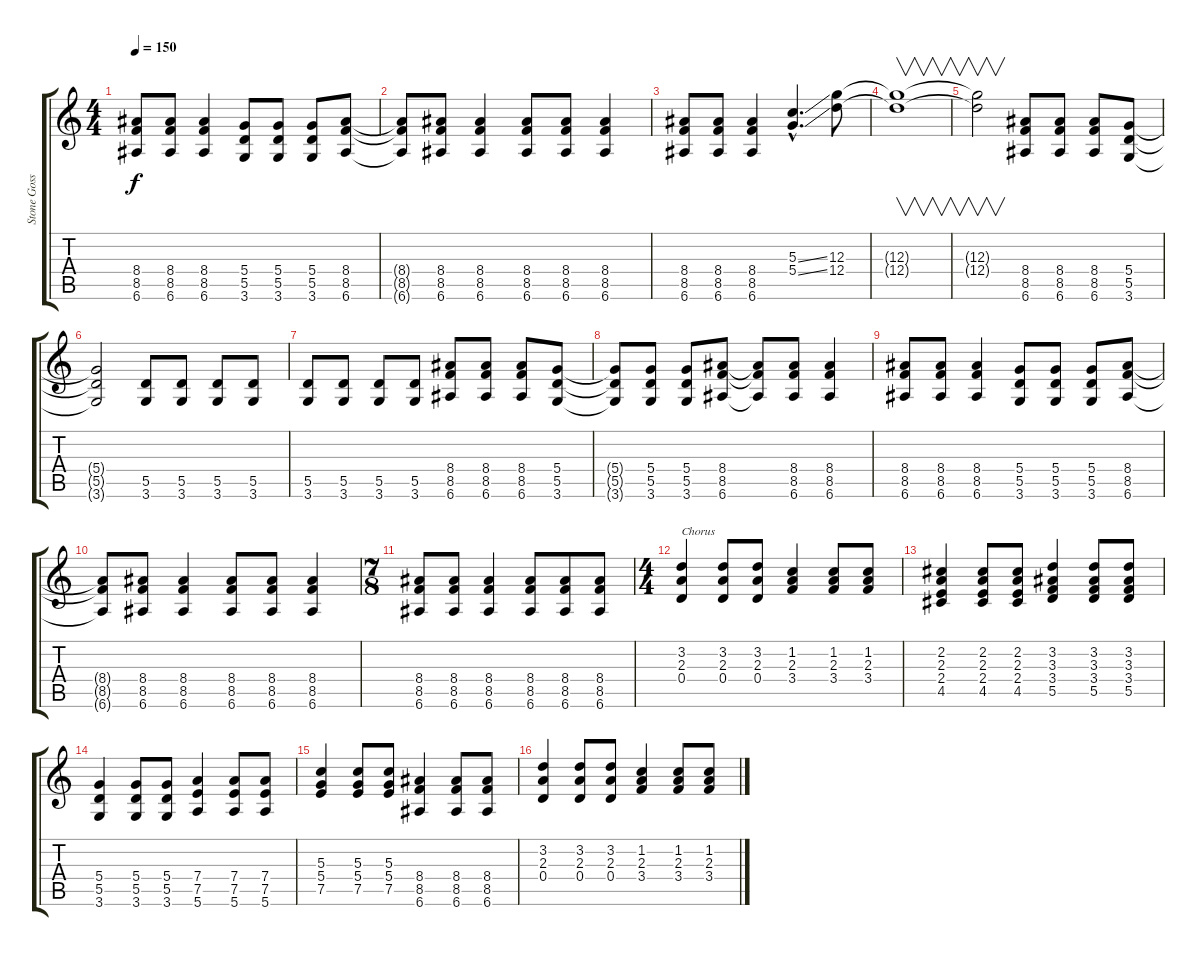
\track ("Stone Gossard" "Stone Goss") {instrument distortionguitar}
\staff {score tabs}
\tuning (E4 B3 G3 D3 A2 E2) {hide}
\ts (4 4)
\tempo 150
\clef g2
\ks c
(8.4 8.5 6.6).8{dy f} (8.4 8.5 6.6).8 (8.4 8.5 6.6).4 (5.4 5.5 3.6).8 (5.4 5.5 3.6).8 (5.4 5.5 3.6).8 (8.4 8.5 6.6).8 |
(8.4{t} 8.5{t} 6.6{t}).8 (8.4 8.5 6.6).8 (8.4 8.5 6.6).4 (8.4 8.5 6.6).8 (8.4 8.5 6.6).8 (8.4 8.5 6.6).4 |
(8.4 8.5 6.6).8 (8.4 8.5 6.6).8 (8.4 8.5 6.6).4 (5.3{ss hac} 5.4{ss hac}).4{d} (12.3 12.4).8 |
(12.3{t} 12.4{t}).1{v} |
(12.3{t} 12.4{t}).2{v} (8.4 8.5 6.6).8 (8.4 8.5 6.6).8 (8.4 8.5 6.6).8 (5.4 5.5 3.6).8 |
(5.4{t} 5.5{t} 3.6{t}).2 (5.5 3.6).8 (5.5 3.6).8 (5.5 3.6).8 (5.5 3.6).8 |
(5.5 3.6).8 (5.5 3.6).8 (5.5 3.6).8 (5.5 3.6).8 (8.4 8.5 6.6).8 (8.4 8.5 6.6).8 (8.4 8.5 6.6).8 (5.4 5.5 3.6).8 |
(5.4{t} 5.5{t} 3.6{t}).8 (5.4 5.5 3.6).8 (5.4 5.5 3.6).8 (8.4 8.5 6.6).8 (8.4{t} 8.5{t} 6.6{t}).8 (8.4 8.5 6.6).8 (8.4 8.5 6.6).4 |
(8.4 8.5 6.6).8 (8.4 8.5 6.6).8 (8.4 8.5 6.6).4 (5.4 5.5 3.6).8 (5.4 5.5 3.6).8 (5.4 5.5 3.6).8 (8.4 8.5 6.6).8 |
(8.4{t} 8.5{t} 6.6{t}).8 (8.4 8.5 6.6).8 (8.4 8.5 6.6).4 (8.4 8.5 6.6).8 (8.4 8.5 6.6).8 (8.4 8.5 6.6).4 |
\ts (7 8)
(8.4 8.5 6.6).8 (8.4 8.5 6.6).8 (8.4 8.5 6.6).4 (8.4 8.5 6.6).8 (8.4 8.5 6.6).8 (8.4 8.5 6.6).8 |
\ts (4 4)
(3.2 2.3 0.4).4{txt "Chorus"} (3.2 2.3 0.4).8 (3.2 2.3 0.4).8 (1.2 2.3 3.4).4 (1.2 2.3 3.4).8 (1.2 2.3 3.4).8 |
(2.2 2.3 2.4 4.5).4 (2.2 2.3 2.4 4.5).8 (2.2 2.3 2.4 4.5).8 (3.2 3.3 3.4 5.5).4 (3.2 3.3 3.4 5.5).8 (3.2 3.3 3.4 5.5).8 |
(5.4 5.5 3.6).4 (5.4 5.5 3.6).8 (5.4 5.5 3.6).8 (7.4 7.5 5.6).4 (7.4 7.5 5.6).8 (7.4 7.5 5.6).8 |
(5.3 5.4 7.5).4 (5.3 5.4 7.5).8 (5.3 5.4 7.5).8 (8.4 8.5 6.6).4 (8.4 8.5 6.6).8 (8.4 8.5 6.6).8 |
(3.2 2.3 0.4).4 (3.2 2.3 0.4).8 (3.2 2.3 0.4).8 (1.2 2.3 3.4).4 (1.2 2.3 3.4).8 (1.2 2.3 3.4).8
